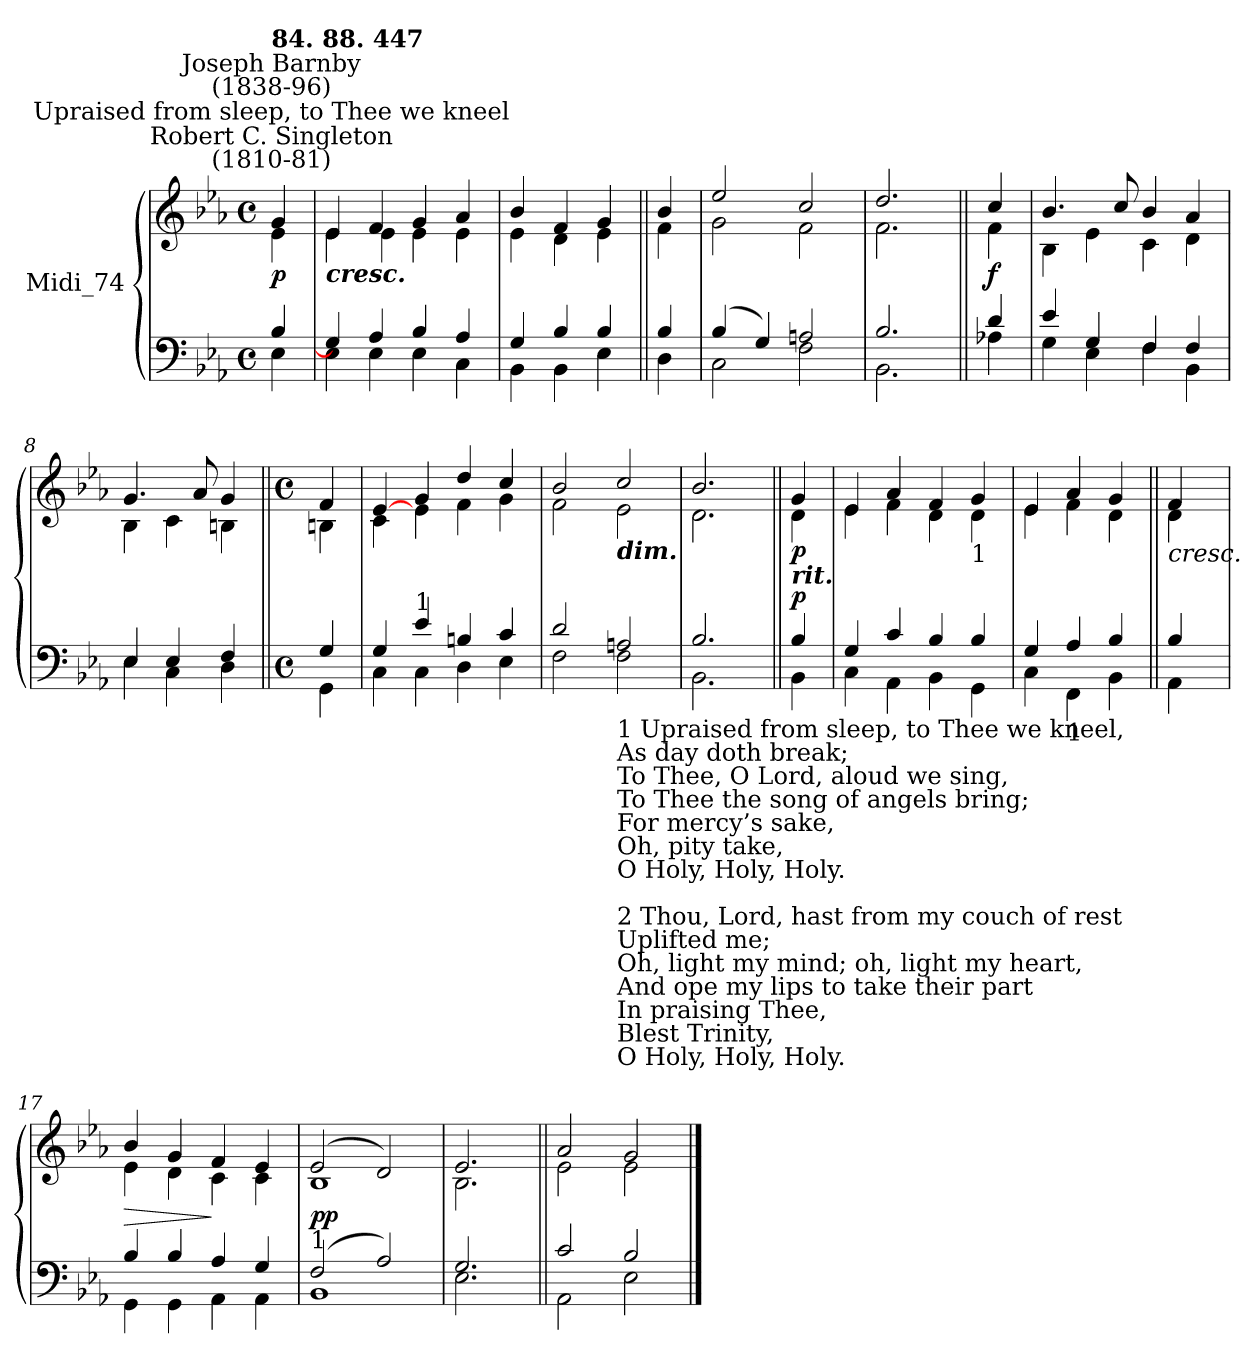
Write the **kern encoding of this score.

**kern	**dynam	**kern	**dynam
*part2	*part2	*part1	*part1
*staff2	*staff2	*staff1	*staff1
*I"Midi_74	*	*I"Midi_74	*
*clefF4	*	*clefG2	*
*k[b-e-a-]	*	*k[b-e-a-]	*
*E-:	*	*E-:	*
*M4/4	*	*M4/4	*
*met(c)	*	*met(c)	*
=	=	=	=
*^	*	*^	*
!	!	!	!LO:TX:a:cj:t=Robert C. Singleton\n(1810-81)	!	!
!	!	!	!LO:TX:a:cj:t=Upraised from sleep, to Thee we kneel	!	!
!	!	!	!LO:TX:a:cj:t=Joseph Barnby\n(1838-96)	!	!
!	!	!	!LO:TX:a:B:t=84. 88. 447	!	!
!	!	!	!	!	!LO:DY:b
4B-/	4E-\	.	4g/	4e-\	p
=1	=1	=1	=1	=1	=1
!	!	!	!LO:TX:b:Bi:t=cresc.	!	!
4G/]	4E-\	.	4e-/	4e-\	.
4A-/	4E-\	.	4f/	4e-\	.
4B-/	4E-\	.	4g/	4e-\	.
4A-/	4C\	.	4a-/	4e-\	.
=2	=2	=2	=2	=2	=2
4G/	4BB-\	.	4b-/	4e-\	.
4B-/	4BB-\	.	4f/	4d\	.
4B-/	4E-\	.	4g/	4e-\	.
=3||	=3||	=3||	=3||	=3||	=3||
4B-/	4D\	.	4b-/	4f\	.
=4	=4	=4	=4	=4	=4
(>4B-/	2C\	.	2ee-/	2g\	.
4G/)	.	.	.	.	.
2An/	2F\	.	2cc/	2f\	.
=5	=5	=5	=5	=5	=5
2.B-/	2.BB-\	.	2.dd/	2.f\	.
=6||	=6||	=6||	=6||	=6||	=6||
!	!	!	!	!	!LO:DY:b
4d/	4A-X\	.	4cc/	4f\	f
=7	=7	=7	=7	=7	=7
4e-/	4G\	.	4.b-/	4B-\	.
4G/	4E-\	.	.	4e-\	.
.	.	.	8cc/	.	.
4F/	4F\	.	4b-/	4c\	.
4F/	4BB-\	.	4a-/	4d\	.
=8	=8	=8	=8	=8	=8
4E-/	4E-\	.	4.g/	4B-\	.
4E-/	4C\	.	.	4c\	.
.	.	.	8a-/	.	.
4F/	4D\	.	4g/	4Bn\	.
!!LO:LB:g=z	!!
=9||	=9||	=9||	=9||	=9||	=9||
*M4/4	*	*	*M4/4	*	*
*met(c)	*	*	*met(c)	*	*
4G/	4GG\	.	4f/	4Bn\	.
=10	=10	=10	=10	=10	=10
4G/	4C\	.	[4e-/	4c\	.
!LO:TX:a:t=1	!	!	!	!	!
4e-/	4C\	.	4g/	4e-\	.
4Bn/	4D\	.	4dd/	4f\	.
4c/	4E-\	.	4cc/	4g\	.
=11	=11	=11	=11	=11	=11
2d/	2F\	.	2b-/	2f\	.
!	!	!	!LO:TX:b:Bi:t=dim.	!	!
!LO:TX:b:t=1 Upraised from sleep, to Thee we kneel,\nAs day doth break;\nTo Thee, O Lord, aloud we sing,\nTo Thee the song of angels bring;\nFor mercy’s sake,\nOh, pity take,\nO Holy, Holy, Holy.\n\n2 Thou, Lord, hast from my couch of rest\nUplifted me;\nOh, light my mind; oh, light my heart,\nAnd ope my lips to take their part\nIn praising Thee,\nBlest Trinity,\nO Holy, Holy, Holy.	!	!	!	!	!
2An/	2F\	.	2cc/	2e-\	.
=12	=12	=12	=12	=12	=12
2.B-/	2.BB-\	.	2.b-/	2.d\	.
=13||	=13||	=13||	=13||	=13||	=13||
!LO:TX:a:Bi:t=rit.	!	!	!	!	!
!	!	!LO:DY:a	!	!	!LO:DY:b
4B-/	4BB-\	p	4g/	4d\	p
=14	=14	=14	=14	=14	=14
4G/	4C\	.	4e-/	4e-\	.
4c/	4AA-\	.	4a-/	4f\	.
4B-/	4BB-\	.	4f/	4d\	.
!	!	!	!LO:TX:b:t=1	!	!
4B-/	4GG\	.	4g/	4d\	.
=15	=15	=15	=15	=15	=15
4G/	4C\	.	4e-/	4e-\	.
!LO:TX:b:t=1	!	!	!	!	!
4A-/	4FF\	.	4a-/	4f\	.
4B-/	4BB-\	.	4g/	4d\	.
=16||	=16||	=16||	=16||	=16||	=16||
!	!	!	!	!	!LO:HP:b
4B-/	4AA-\	.	4f/	4d\	<
=17	=17	=17	=17	=17	=17
!	!	!	!	!	!LO:HP:b
4B-/	4GG\	.	4b-/	4e-\	>
4B-/	4GG\	.	4g/	4d\	[
4A-/	4AA-\	.	4f/	4c\	]
4G/	4AA-\	.	4e-/	4c\	.
=18	=18	=18	=18	=18	=18
!	!	!	!LO:TX:b:t=1	!	!
!	!	!	!	!	!LO:DY:b
(>2F/	1BB-\	.	(>2e-/	1B-\	pp
2A-/)	.	.	2d/)	.	.
=19	=19	=19	=19	=19	=19
2.G/	2.E-\	.	2.e-/	2.B-\	.
=20||	=20||	=20||	=20||	=20||	=20||
2c/	2AA-\	.	2a-/	2e-\	.
2B-/	2E-\	.	2g/	2e-\	.
*v	*v	*	*	*	*
*	*	*v	*v	*
==	==	==	==
*-	*-	*-	*-
